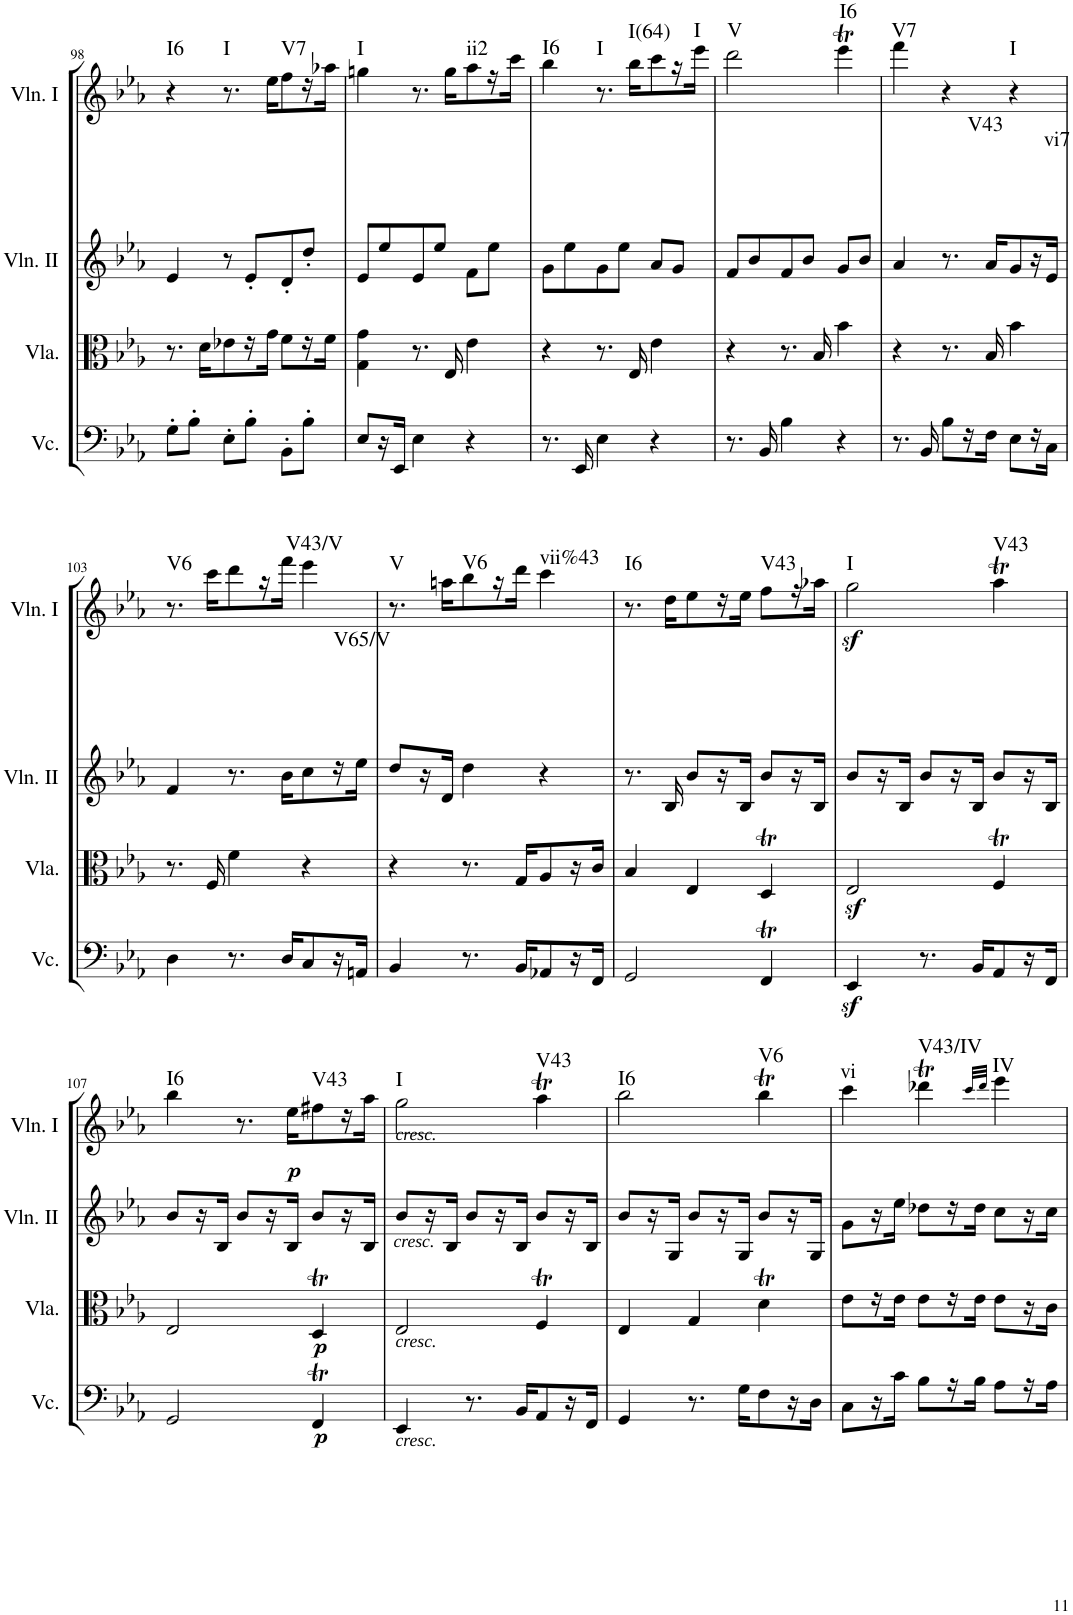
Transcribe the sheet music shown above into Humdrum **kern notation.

**kern	**dynam	**kern	**dynam	**kern	**harte	**kern	**dynam	**harte
*part4	*part4	*part3	*part3	*part2	*part2	*part1	*part1	*part1
*staff4	*staff4	*staff3	*staff3	*staff2	*	*staff1	*staff1	*
*I"Violoncello	*	*I"Viola	*	*I"Violin II	*	*I"Violin I	*	*
*I'Vc.	*	*I'Vla.	*	*I'Vln. II	*	*I'Vln. I	*	*
!!LO:PB:g=z
*clefF4	*	*clefC3	*	*clefG2	*	*clefG2	*	*
*k[b-e-a-]	*	*k[b-e-a-]	*	*k[b-e-a-]	*	*k[b-e-a-]	*	*
*E-:	*	*E-:	*	*E-:	*	*E-:	*	*
*M3/4	*	*M3/4	*	*M3/4	*	*M3/4	*	*
=98	=98	=98	=98	=98	=98	=98	=98	=98
!	!	!	!	!	!	!	!	!LO:H:kt=I6
8G'\L	.	8.r	.	4e-/	.	4r	.	N
8B-'\J	.	.	.	.	.	.	.	.
.	.	16d\KL	.	.	.	.	.	.
!	!	!	!	!	!	!	!	!LO:H:kt=I
8E-'\L	.	8e-X\	.	8r	.	8.r	.	N
8B-'\J	.	16r	.	8e-'/L	.	.	.	.
.	.	16g\JJ	.	.	.	16ee-\KL	.	.
!	!	!	!	!	!	!	!	!LO:H:kt=V7
8BB-'\L	.	8f\L	.	8d'/	.	8ff\	.	N
8B-'\J	.	16r	.	8dd'/J	.	16r	.	.
.	.	16f\JJ	.	.	.	16aa-X\JJ	.	.
=99	=99	=99	=99	=99	=99	=99	=99	=99
!	!	!	!	!	!	!	!	!LO:H:kt=I
8E-/L	.	4G\ 4g\	.	8e-/L	.	4ggn\	.	N
16r	.	.	.	8ee-/	.	.	.	.
16EE-/JJ	.	.	.	.	.	.	.	.
4E-\	.	8.r	.	8e-/	.	8.r	.	.
.	.	.	.	8ee-/J	.	.	.	.
.	.	16E-/	.	.	.	16gg\KL	.	.
!	!	!	!	!	!	!	!	!LO:H:kt=ii2
4r	.	4e-\	.	8f\L	.	8aa-\	.	N
.	.	.	.	8ee-\J	.	16r	.	.
.	.	.	.	.	.	16ccc\JJ	.	.
=100	=100	=100	=100	=100	=100	=100	=100	=100
!	!	!	!	!	!	!	!	!LO:H:kt=I6
8.r	.	4r	.	8g\L	.	4bb-\	.	N
.	.	.	.	8ee-\	.	.	.	.
16EE-/	.	.	.	.	.	.	.	.
!	!	!	!	!	!	!	!	!LO:H:kt=I
4E-\	.	8.r	.	8g\	.	8.r	.	N
.	.	.	.	8ee-\J	.	.	.	.
.	.	16E-/	.	.	.	16bb-\KL	.	.
!	!	!	!	!	!	!	!	!LO:H:kt=I(64)
4r	.	4e-\	.	8a-/L	.	8ccc\	.	N
.	.	.	.	8g/J	.	16r	.	.
!	!	!	!	!	!	!	!	!LO:H:kt=I
.	.	.	.	.	.	16eee-\JJ	.	N
=101	=101	=101	=101	=101	=101	=101	=101	=101
!	!	!	!	!	!	!	!	!LO:H:kt=V
8.r	.	4r	.	8f/L	.	2ddd\	.	N
.	.	.	.	8b-/	.	.	.	.
16BB-/	.	.	.	.	.	.	.	.
4B-\	.	8.r	.	8f/	.	.	.	.
.	.	.	.	8b-/J	.	.	.	.
.	.	16B-/	.	.	.	.	.	.
!	!	!	!	!	!	!	!	!LO:H:kt=I6
4r	.	4b-\	.	8g/L	.	4eee-T\	.	N
.	.	.	.	8b-/J	.	.	.	.
=102	=102	=102	=102	=102	=102	=102	=102	=102
!	!	!	!	!	!	!	!	!LO:H:kt=V7
8.r	.	4r	.	4a-/	.	4fff\	.	N
16BB-/	.	.	.	.	.	.	.	.
8B-\L	.	8.r	.	8.r	.	4r	.	.
16r	.	.	.	.	.	.	.	.
!	!	!	!	!	!LO:H:kt=V43	!	!	!
16F\JJ	.	16B-/	.	16a-/KL	N	.	.	.
!	!	!	!	!	!	!	!	!LO:H:kt=I
8E-\L	.	4b-\	.	8g/	.	4r	.	N
16r	.	.	.	16r	.	.	.	.
!	!	!	!	!	!LO:H:kt=vi7	!	!	!
16C\JJ	.	.	.	16e-/JJ	N	.	.	.
!!LO:LB:g=z
=103	=103	=103	=103	=103	=103	=103	=103	=103
!	!	!	!	!	!	!	!	!LO:H:kt=V6
4D\	.	8.r	.	4f/	.	8.r	.	N
.	.	16F/	.	.	.	16ccc\KL	.	.
8.r	.	4f\	.	8.r	.	8ddd\	.	.
.	.	.	.	.	.	16r	.	.
16D/KL	.	.	.	16b-\KL	.	16fff\JJ	.	.
!	!	!	!	!	!	!	!	!LO:H:kt=V43/V
8C/	.	4r	.	8cc\	.	4eee-\	.	N
16r	.	.	.	16r	.	.	.	.
!	!	!	!	!	!LO:H:kt=V65/V	!	!	!
16AAn/JJ	.	.	.	16ee-\JJ	N	.	.	.
=104	=104	=104	=104	=104	=104	=104	=104	=104
!	!	!	!	!	!	!	!	!LO:H:kt=V
4BB-/	.	4r	.	8dd/L	.	8.r	.	N
.	.	.	.	16r	.	.	.	.
.	.	.	.	16d/JJ	.	16aan\KL	.	.
!	!	!	!	!	!	!	!	!LO:H:kt=V6
8.r	.	8.r	.	4dd\	.	8bb-\	.	N
.	.	.	.	.	.	16r	.	.
16BB-/KL	.	16G/KL	.	.	.	16ddd\JJ	.	.
!	!	!	!	!	!	!	!	!LO:H:kt=vii%43
8AA-X/	.	8A-/	.	4r	.	4ccc\	.	N
16r	.	16r	.	.	.	.	.	.
16FF/JJ	.	16c/JJ	.	.	.	.	.	.
=105	=105	=105	=105	=105	=105	=105	=105	=105
!	!	!	!	!	!	!	!	!LO:H:kt=I6
2GG/	.	4B-/	.	8.r	.	8.r	.	N
.	.	.	.	16B-/	.	16dd\KL	.	.
.	.	4E-/	.	8b-/L	.	8ee-\	.	.
.	.	.	.	16r	.	16r	.	.
.	.	.	.	16B-/JJ	.	16ee-\JJ	.	.
!	!	!	!	!	!	!	!	!LO:H:kt=V43
4FFT/	.	4Dt/	.	8b-/L	.	8ff\L	.	N
.	.	.	.	16r	.	16r	.	.
.	.	.	.	16B-/JJ	.	16aa-X\JJ	.	.
=106	=106	=106	=106	=106	=106	=106	=106	=106
!	!	!	!	!	!	!	!LO:DY:b	!LO:H:kt=I
4EE-z</	.	2E-z</	.	8b-/L	.	2gg\	sf	N
.	.	.	.	16r	.	.	.	.
.	.	.	.	16B-/JJ	.	.	.	.
8.r	.	.	.	8b-/L	.	.	.	.
.	.	.	.	16r	.	.	.	.
16BB-/KL	.	.	.	16B-/JJ	.	.	.	.
!	!	!	!	!	!	!	!	!LO:H:kt=V43
8AA-/	.	4FT/	.	8b-/L	.	4aa-T\	.	N
16r	.	.	.	16r	.	.	.	.
16FF/JJ	.	.	.	16B-/JJ	.	.	.	.
!!LO:LB:g=z
=107	=107	=107	=107	=107	=107	=107	=107	=107
!	!	!	!	!	!	!	!	!LO:H:kt=I6
2GG/	.	2E-/	.	8b-/L	.	4bb-\	.	N
.	.	.	.	16r	.	.	.	.
.	.	.	.	16B-/JJ	.	.	.	.
.	.	.	.	8b-/L	.	8.r	.	.
.	.	.	.	16r	.	.	.	.
!	!	!	!	!	!	!	!LO:DY:b	!
.	.	.	.	16B-/JJ	.	16ee-\KL	p	.
!	!LO:DY:b	!	!LO:DY:b	!	!	!	!	!LO:H:kt=V43
4FFT/	p	4Dt/	p	8b-/L	.	8ff#X\	.	N
.	.	.	.	16r	.	16r	.	.
.	.	.	.	16B-/JJ	.	16aa-\JJ	.	.
=108	=108	=108	=108	=108	=108	=108	=108	=108
!	!	!	!	!	!	!LO:TX:a:i:t=cresc.	!	!
!	!	!	!	!LO:TX:b:i:t=cresc.	!	!	!	!
!	!	!LO:TX:b:i:t=cresc.	!	!	!	!	!	!
!LO:TX:b:i:t=cresc.	!	!	!	!	!	!	!	!LO:H:kt=I
4EE-/	.	2E-/	.	8b-/L	.	2gg\	.	N
.	.	.	.	16r	.	.	.	.
.	.	.	.	16B-/JJ	.	.	.	.
8.r	.	.	.	8b-/L	.	.	.	.
.	.	.	.	16r	.	.	.	.
16BB-/KL	.	.	.	16B-/JJ	.	.	.	.
!	!	!	!	!	!	!	!	!LO:H:kt=V43
8AA-/	.	4FT/	.	8b-/L	.	4aa-T\	.	N
16r	.	.	.	16r	.	.	.	.
16FF/JJ	.	.	.	16B-/JJ	.	.	.	.
=109	=109	=109	=109	=109	=109	=109	=109	=109
!	!	!	!	!	!	!	!	!LO:H:kt=I6
4GG/	.	4E-/	.	8b-/L	.	2bb-\	.	N
.	.	.	.	16r	.	.	.	.
.	.	.	.	16G/JJ	.	.	.	.
8.r	.	4G/	.	8b-/L	.	.	.	.
.	.	.	.	16r	.	.	.	.
16G\KL	.	.	.	16G/JJ	.	.	.	.
!	!	!	!	!	!	!	!	!LO:H:kt=V6
8F\	.	4dt\	.	8b-/L	.	4bb-T\	.	N
16r	.	.	.	16r	.	.	.	.
16D\JJ	.	.	.	16G/JJ	.	.	.	.
=110	=110	=110	=110	=110	=110	=110	=110	=110
!	!	!	!	!	!	!	!	!LO:H:kt=vi
8C\L	.	8e-\L	.	8g\L	.	4ccc\	.	N
16r	.	16r	.	16r	.	.	.	.
16c\JJ	.	16e-\JJ	.	16ee-\JJ	.	.	.	.
!	!	!	!	!	!	!	!	!LO:H:kt=V43/IV
8B-\L	.	8e-\L	.	8dd-X\L	.	4ddd-XT\	.	N
16r	.	16r	.	16r	.	.	.	.
16B-\JJ	.	16e-\JJ	.	16dd-\JJ	.	.	.	.
.	.	.	.	.	.	32qccc/LLL	.	.
.	.	.	.	.	.	32qddd-/JJJ	.	.
!	!	!	!	!	!	!	!	!LO:H:kt=IV
8A-\L	.	8e-\L	.	8cc\L	.	4eee-\	.	N
16r	.	16r	.	16r	.	.	.	.
16A-\JJ	.	16c\JJ	.	16cc\JJ	.	.	.	.
=	=	=	=	=	=	=	=	=
*-	*-	*-	*-	*-	*-	*-	*-	*-
